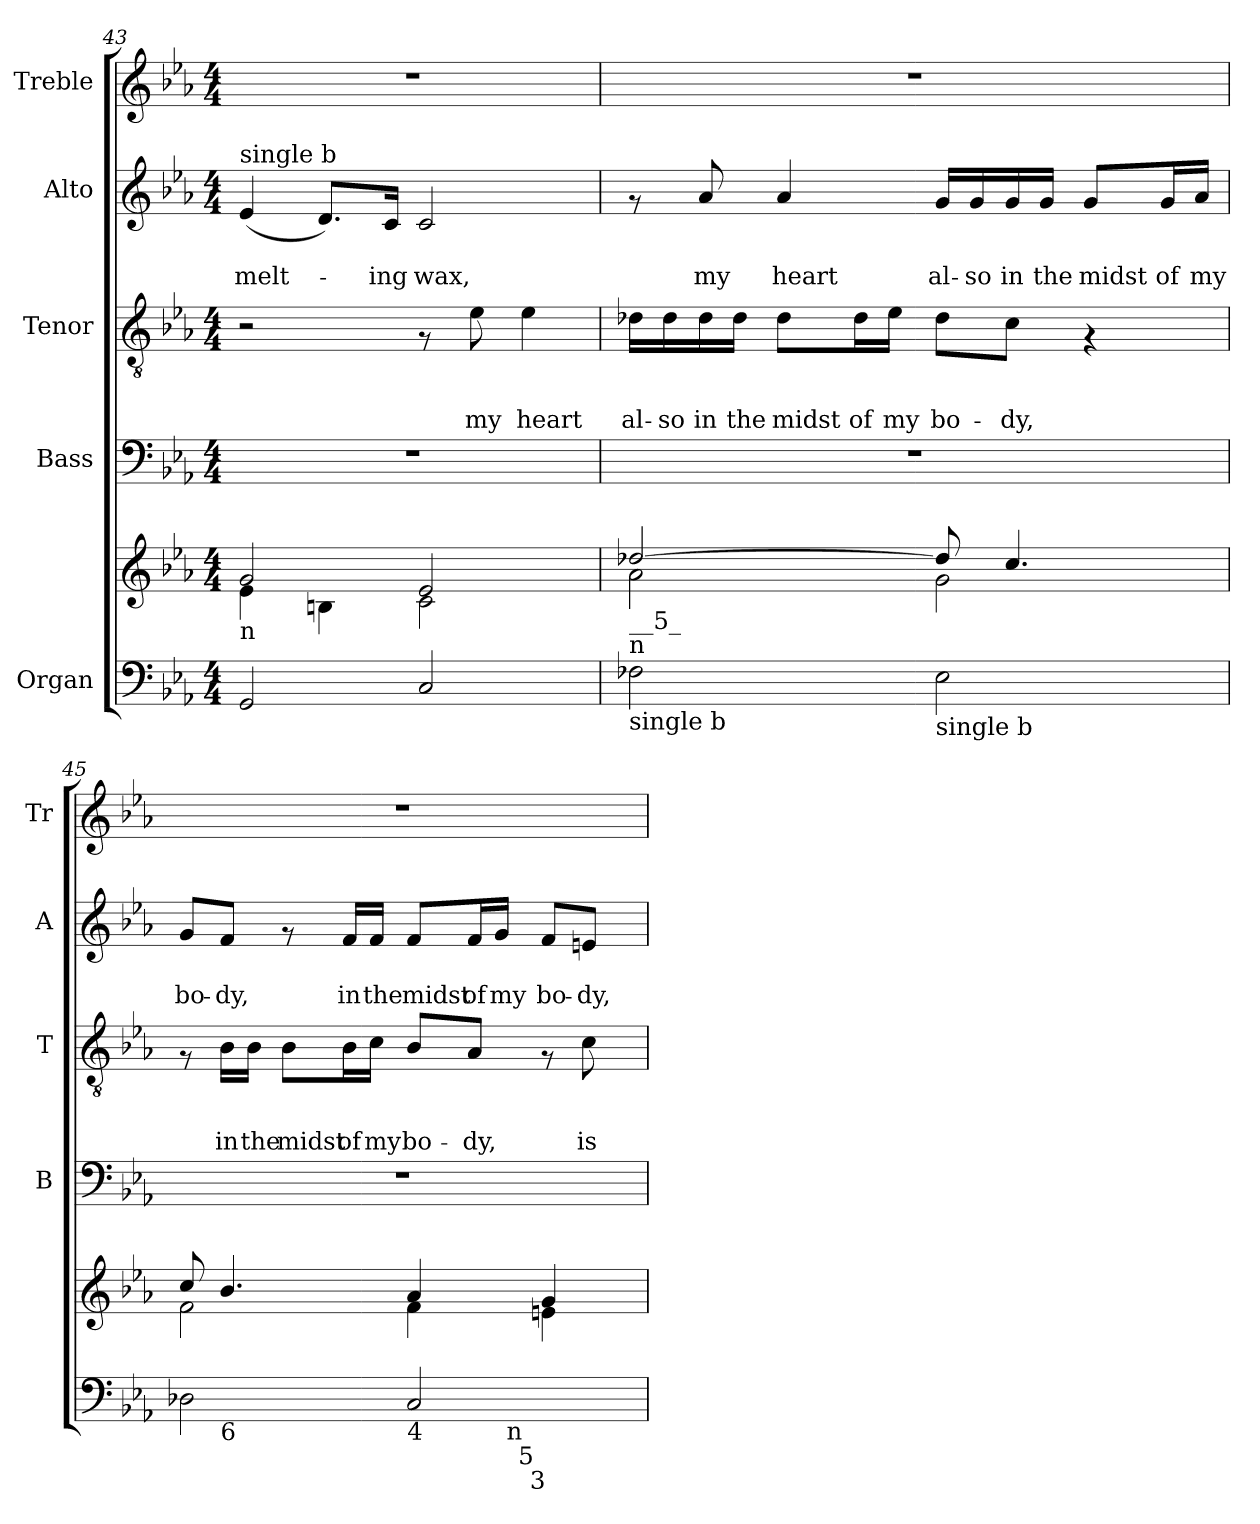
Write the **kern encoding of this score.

**kern	**kern	**kern	**kern	**text	**text	**text	**kern	**text	**text	**kern
*part5	*part5	*part4	*part3	*part3	*part3	*part3	*part2	*part2	*part2	*part1
*staff6	*staff5	*staff4	*staff3	*staff3	*staff3	*staff3	*staff2	*staff2	*staff2	*staff1
*I"Organ	*	*I"Bass	*I"Tenor	*	*	*	*I"Alto	*	*	*I"Treble
*	*	*I'B	*I'T	*	*	*	*I'A	*	*	*I'Tr
*clefF4	*clefG2	*clefF4	*clefGv2	*	*	*	*clefG2	*	*	*clefG2
*k[b-e-a-]	*k[b-e-a-]	*k[b-e-a-]	*k[b-e-a-]	*	*	*	*k[b-e-a-]	*	*	*k[b-e-a-]
*E-:	*E-:	*E-:	*E-:	*	*	*	*E-:	*	*	*E-:
*M4/4	*M4/4	*M4/4	*M4/4	*	*	*	*M4/4	*	*	*M4/4
=43	=43	=43	=43	=43	=43	=43	=43	=43	=43	=43
*	*^	*	*	*	*	*	*	*	*	*
!	!	!	!	!	!	!	!	!LO:TX:a:t=single b	!	!	!
!	!LO:TX:b:t=n	!	!	!	!	!	!	!	!	!	!
!	!	!	!	!	!	!	!	!	!	!LO:LY:b	!
2GG/	2g/	4e-\	1r	2r	.	.	.	(<4e-/	.	melt-	1r
.	.	4Bn\	.	.	.	.	.	8.d/L)	.	.	.
!	!	!	!	!	!	!	!	!	!	!LO:LY:b	!
.	.	.	.	.	.	.	.	16c/Jk	.	-ing	.
!	!	!	!	!	!	!	!	!	!	!LO:LY:b	!
2C/	2e-/	2c\	.	8rF	.	.	.	2c/	.	wax,	.
!	!	!	!	!	!	!	!LO:LY:b	!	!	!	!
.	.	.	.	8e-\	.	.	my	.	.	.	.
!	!	!	!	!	!	!	!LO:LY:b	!	!	!	!
.	.	.	.	4e-\	.	.	heart	.	.	.	.
=44	=44	=44	=44	=44	=44	=44	=44	=44	=44	=44	=44
!	!LO:TX:b:t=__5_	!	!	!	!	!	!	!	!	!	!
!	!LO:TX:b:t=n	!	!	!	!	!	!	!	!	!	!
!LO:TX:b:t=single b	!	!	!	!	!	!	!	!	!	!	!
!	!	!	!	!	!	!	!LO:LY:b	!	!	!	!
2F-\	[>2dd-X/	2a-\	1r	16d-X\LL	.	.	al-	8rf	.	.	1r
!	!	!	!	!	!	!	!LO:LY:b	!	!	!	!
.	.	.	.	16d-\	.	.	-so	.	.	.	.
!	!	!	!	!	!	!	!LO:LY:b	!	!	!LO:LY:b	!
.	.	.	.	16d-\	.	.	in	8a-/	.	my	.
!	!	!	!	!	!	!	!LO:LY:b	!	!	!	!
.	.	.	.	16d-\JJ	.	.	the	.	.	.	.
!	!	!	!	!	!	!	!LO:LY:b	!	!	!LO:LY:b	!
.	.	.	.	8d-\L	.	.	midst	4a-/	.	heart	.
!	!	!	!	!	!	!	!LO:LY:b	!	!	!	!
.	.	.	.	16d-\L	.	.	of	.	.	.	.
!	!	!	!	!	!	!	!LO:LY:b	!	!	!	!
.	.	.	.	16e-\JJ	.	.	my	.	.	.	.
!LO:TX:b:t=single b	!	!	!	!	!	!	!	!	!	!	!
!	!	!	!	!	!	!	!LO:LY:b	!	!	!LO:LY:b	!
2E-\	8dd-/]	2g\	.	8d-\L	.	.	bo-	16g/LL	.	al-	.
!	!	!	!	!	!	!	!	!	!	!LO:LY:b	!
.	.	.	.	.	.	.	.	16g/	.	-so	.
!	!	!	!	!	!	!	!LO:LY:b	!	!	!LO:LY:b	!
.	4.cc/	.	.	8c\J	.	.	-dy,	16g/	.	in	.
!	!	!	!	!	!	!	!	!	!	!LO:LY:b	!
.	.	.	.	.	.	.	.	16g/JJ	.	the	.
!	!	!	!	!	!	!	!	!	!	!LO:LY:b	!
.	.	.	.	4rF	.	.	.	8g/L	.	midst	.
!	!	!	!	!	!	!	!	!	!	!LO:LY:b	!
.	.	.	.	.	.	.	.	16g/L	.	of	.
!	!	!	!	!	!	!	!	!	!	!LO:LY:b	!
.	.	.	.	.	.	.	.	16a-/JJ	.	my	.
!!LO:PB:g=z
=45	=45	=45	=45	=45	=45	=45	=45	=45	=45	=45	=45
!	!	!	!	!	!	!	!	!	!	!LO:LY:b	!
*^	*	*	*	*	*	*	*	*	*	*	*
*	*^	*	*	*	*	*	*	*	*	*	*	*
*	*	*^	*	*	*	*	*	*	*	*	*	*	*
*	*	*	*^	*	*	*	*	*	*	*	*	*	*	*
2D-X\	8ryy	2ryy	2ryy	2ryy	8cc/	2f\	1r	8rF	.	.	.	8g/L	.	bo-	1r
!	!LO:TX:b:t=6	!	!	!	!	!	!	!	!	!	!	!	!	!	!
!	!	!	!	!	!	!	!	!	!	!	!LO:LY:b	!	!	!LO:LY:b	!
.	2..ryy	.	.	.	4.b-/	.	.	16B-\LL	.	.	in	8f/J	.	-dy,	.
!	!	!	!	!	!	!	!	!	!	!	!LO:LY:b	!	!	!	!
.	.	.	.	.	.	.	.	16B-\JJ	.	.	the	.	.	.	.
!	!	!	!	!	!	!	!	!	!	!	!LO:LY:b	!	!	!	!
.	.	.	.	.	.	.	.	8B-\L	.	.	midst	8rf	.	.	.
!	!	!	!	!	!	!	!	!	!	!	!LO:LY:b	!	!	!LO:LY:b	!
.	.	.	.	.	.	.	.	16B-\L	.	.	of	16f/LL	.	in	.
!	!	!	!	!	!	!	!	!	!	!	!LO:LY:b	!	!	!LO:LY:b	!
.	.	.	.	.	.	.	.	16c\JJ	.	.	my	16f/JJ	.	the	.
!LO:TX:b:t=4	!	!	!	!	!	!	!	!	!	!	!	!	!	!	!
!	!	!	!	!	!	!	!	!	!	!	!LO:LY:b	!	!	!LO:LY:b	!
2C/	.	8ryy	8..ryy	8...ryy	4a-/	4f\	.	8B-/L	.	.	bo-	8f/L	.	midst	.
!	!	!	!	!	!	!	!	!	!	!	!LO:LY:b	!	!	!LO:LY:b	!
.	.	16ryy	.	.	.	.	.	8A-/J	.	.	-dy,	16f/L	.	of	.
!	!	!	!	!	!	!	!	!	!	!	!	!	!	!LO:LY:b	!
.	.	64ryy	.	.	.	.	.	.	.	.	.	16g/JJ	.	my	.
!	!	!LO:TX:b:t=n	!	!	!	!	!	!	!	!	!	!	!	!	!
.	.	4ryy	.	.	.	.	.	.	.	.	.	.	.	.	.
!	!	!	!LO:TX:b:t=5	!	!	!	!	!	!	!	!	!	!	!	!
.	.	.	4ryy	.	.	.	.	.	.	.	.	.	.	.	.
!	!	!	!	!LO:TX:b:t=3	!	!	!	!	!	!	!	!	!	!	!
.	.	.	.	4ryy	.	.	.	.	.	.	.	.	.	.	.
!	!	!	!	!	!	!	!	!	!	!	!	!	!	!LO:LY:b	!
.	.	.	.	.	4g/	4en\	.	8rF	.	.	.	8f/L	.	bo-	.
!	!	!	!	!	!	!	!	!	!	!	!LO:LY:b	!	!	!LO:LY:b	!
.	.	.	.	.	.	.	.	8c\	.	.	is	8en/J	.	-dy,	.
.	.	32.ryy	.	.	.	.	.	.	.	.	.	.	.	.	.
.	.	.	32ryy	.	.	.	.	.	.	.	.	.	.	.	.
.	.	.	.	64ryy	.	.	.	.	.	.	.	.	.	.	.
*v	*v	*v	*v	*v	*	*	*	*	*	*	*	*	*	*	*
*	*v	*v	*	*	*	*	*	*	*	*	*
=	=	=	=	=	=	=	=	=	=	=
*-	*-	*-	*-	*-	*-	*-	*-	*-	*-	*-
